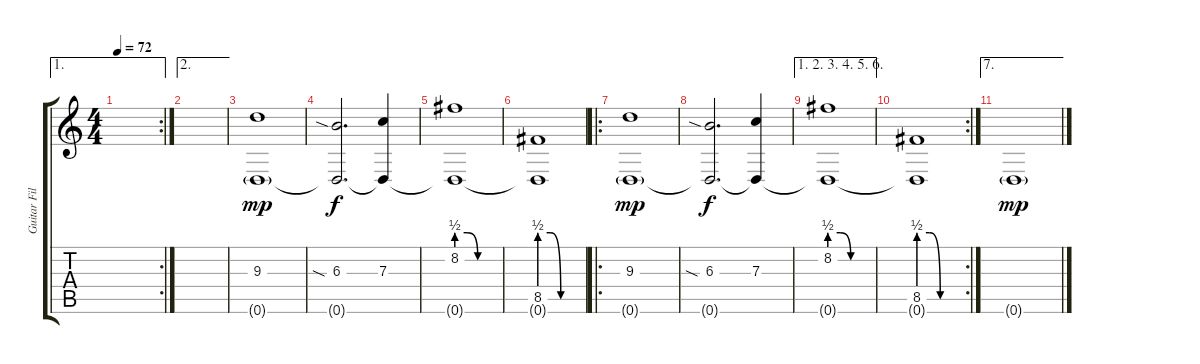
\track ("Guitar Fills" "Guitar Fil") {instrument overdrivenguitar}
\staff {score tabs}
\tuning (E4 A3 F3 D3 A2 D2) {hide}
\ae 1
\rc 2
\ts (4 4)
\tempo 72
\clef g2
\ks c
|
\ae 2
|
(9.3 0.6{g}).1{dy mp} |
(6.3{sia} 0.6{t}).2{d dy f} (7.3 0.6{t}).4 |
(8.2{be (custom 0 2 15 2 30 0 60 0)} 0.6{t}).1 |
(8.5{be (custom 0 2 15 2 30 0 60 0)} 0.6{t}).1 |
\ro
(9.3 0.6{g}).1{dy mp} |
(6.3{sia} 0.6{t}).2{d dy f} (7.3 0.6{t}).4 |
\ae (1 2 3 4 5 6)
(8.2{be (custom 0 2 15 2 30 0 60 0)} 0.6{t}).1 |
\rc 2
(8.5{be (custom 0 2 15 2 30 0 60 0)} 0.6{t}).1 |
\ae 7
0.6{g}.1{dy mp}
